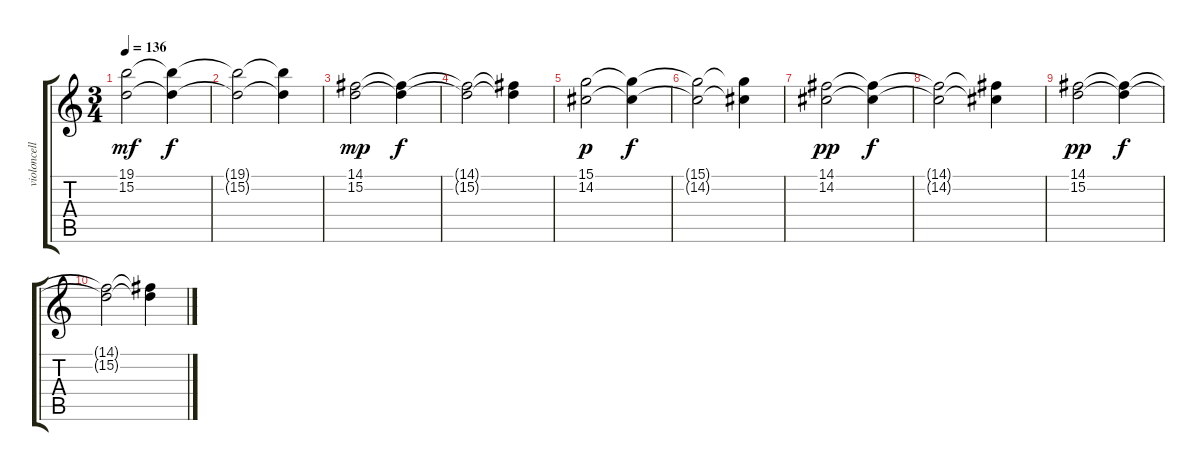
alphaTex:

\track ("violoncelle" "violoncell") {instrument synthstrings2}
\staff {score tabs}
\tuning (E4 B3 G3 D3 A2 E2) {hide}
\ts (3 4)
\tempo 136
\clef g2
\ks c
(19.1 15.2).2{dy mf} (19.1{t} 15.2{t}).4{dy f} |
(19.1{t} 15.2{t}).2 (19.1{t} 15.2{t}).4 |
(14.1 15.2).2{dy mp} (14.1{t} 15.2{t}).4{dy f} |
(14.1{t} 15.2{t}).2 (14.1{t} 15.2{t}).4 |
(15.1 14.2).2{dy p} (15.1{t} 14.2{t}).4{dy f} |
(15.1{t} 14.2{t}).2 (15.1{t} 14.2{t}).4 |
(14.1 14.2).2{dy pp} (14.1{t} 14.2{t}).4{dy f} |
(14.1{t} 14.2{t}).2 (14.1{t} 14.2{t}).4 |
(14.1 15.2).2{dy pp} (14.1{t} 15.2{t}).4{dy f} |
(14.1{t} 15.2{t}).2 (14.1{t} 15.2{t}).4
